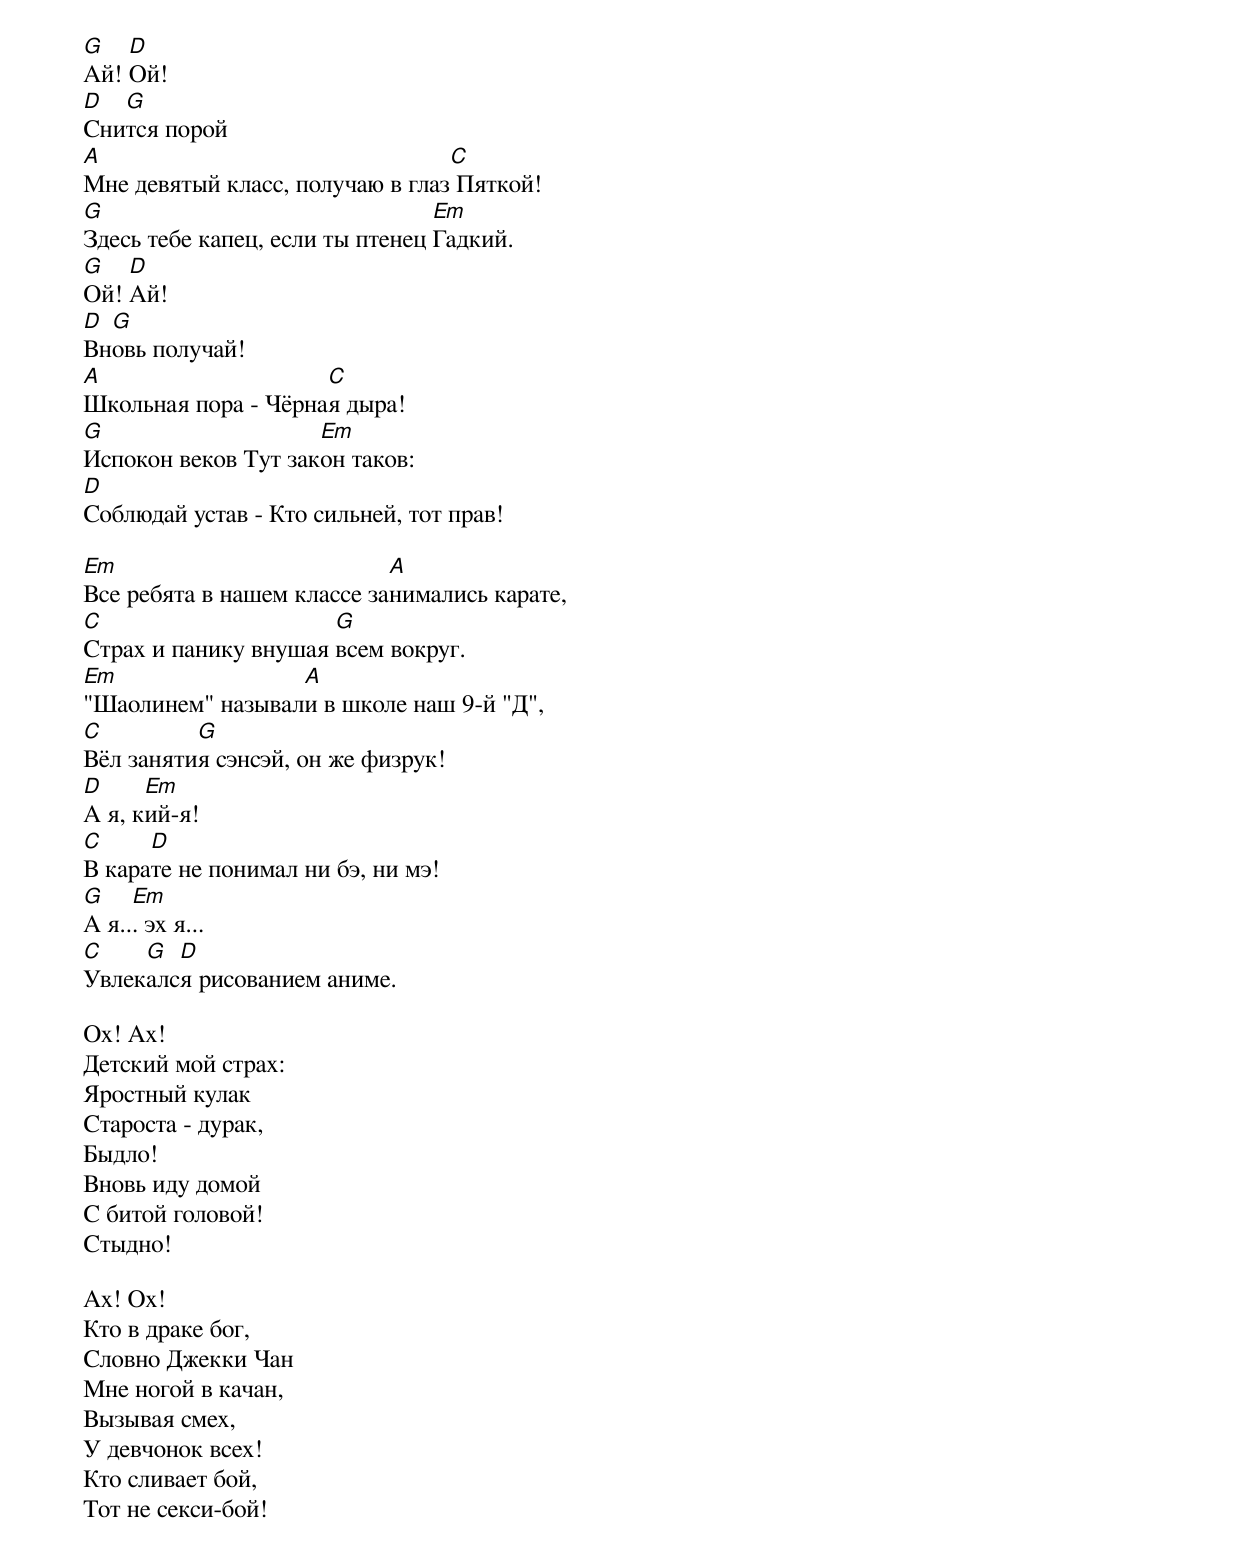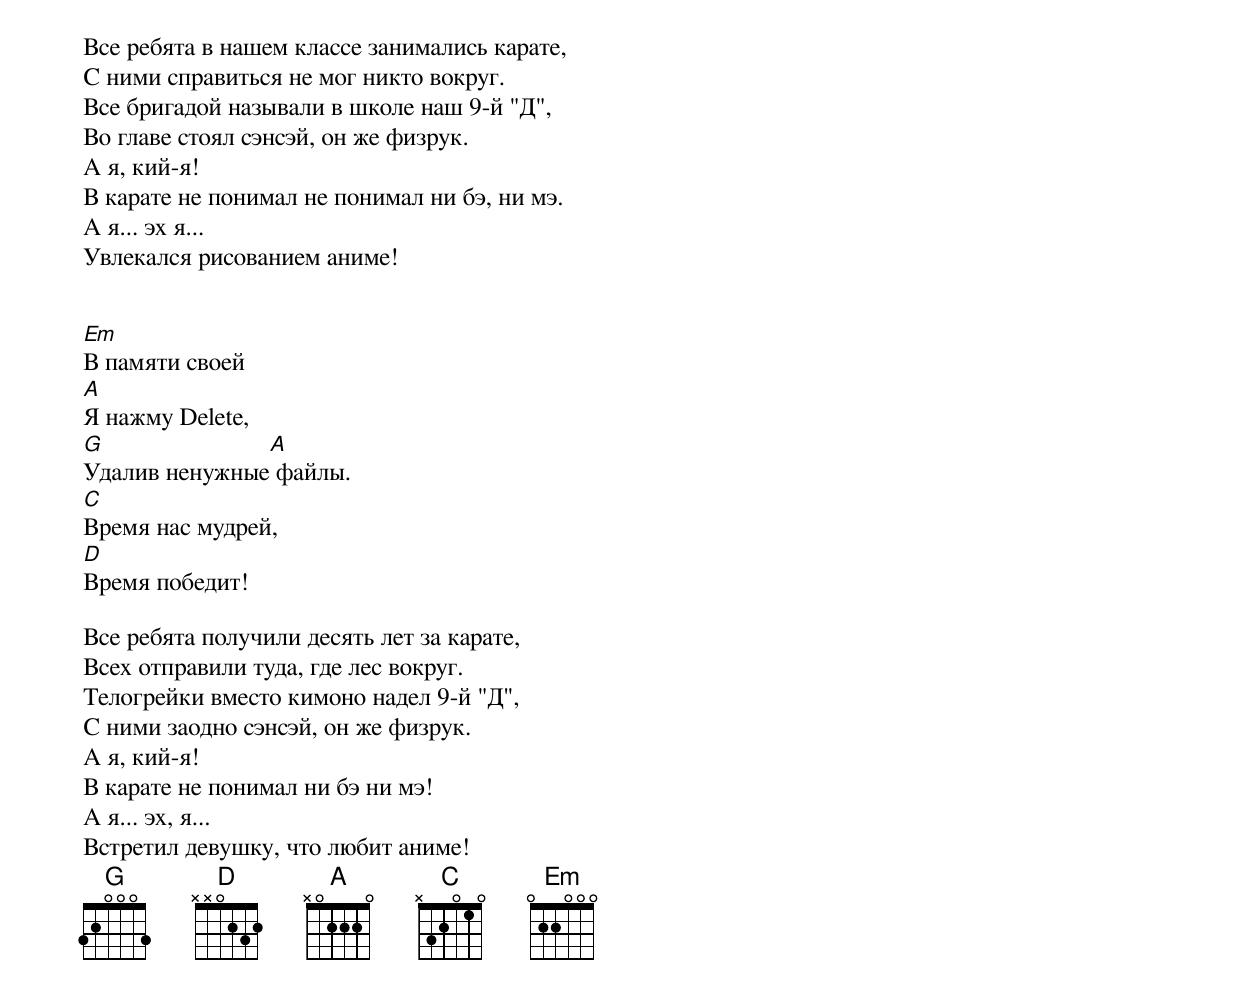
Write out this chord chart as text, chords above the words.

G   D
Ай! Ой!
D  G
Снится порой
A                                C
Мне девятый класс, получаю в глаз Пяткой!
G                                Em
Здесь тебе капец, если ты птенец Гадкий.
G   D
Ой! Ай!
D G
Вновь получай!
A                    C
Школьная пора - Чёрная дыра!
G                    Em
Испокон веков Тут закон таков:
D
Соблюдай устав - Кто сильней, тот прав!

Em                          A
Все ребята в нашем классе занимались карате,
C                     G
Страх и панику внушая всем вокруг.
Em                A
"Шаолинем" называли в школе наш 9-й "Д",
C         G
Вёл занятия сэнсэй, он же физрук!
D     Em
А я, кий-я!
C     D
В карате не понимал ни бэ, ни мэ!
G    Em
А я... эх я...
C    G  D
Увлекался рисованием аниме.

Ох! Ах!
Детский мой страх:
Яростный кулак
Староста - дурак,
Быдло!
Вновь иду домой
С битой головой!
Стыдно!

Ах! Ох!
Кто в драке бог,
Словно Джекки Чан
Мне ногой в качан,
Вызывая смех,
У девчонок всех!
Кто сливает бой,
Тот не секси-бой!

Все ребята в нашем классе занимались карате,
С ними справиться не мог никто вокруг.
Все бригадой называли в школе наш 9-й "Д",
Во главе стоял сэнсэй, он же физрук.
А я, кий-я!
В карате не понимал не понимал ни бэ, ни мэ.
А я... эх я...
Увлекался рисованием аниме!


Em
В памяти своей
A
Я нажму Delete,
G              A
Удалив ненужные файлы.
C
Время нас мудрей,
D
Время победит!

Все ребята получили десять лет за карате,
Всех отправили туда, где лес вокруг.
Телогрейки вместо кимоно надел 9-й "Д",
С ними заодно сэнсэй, он же физрук.
А я, кий-я!
В карате не понимал ни бэ ни мэ!
А я... эх, я...
Встретил девушку, что любит аниме!
